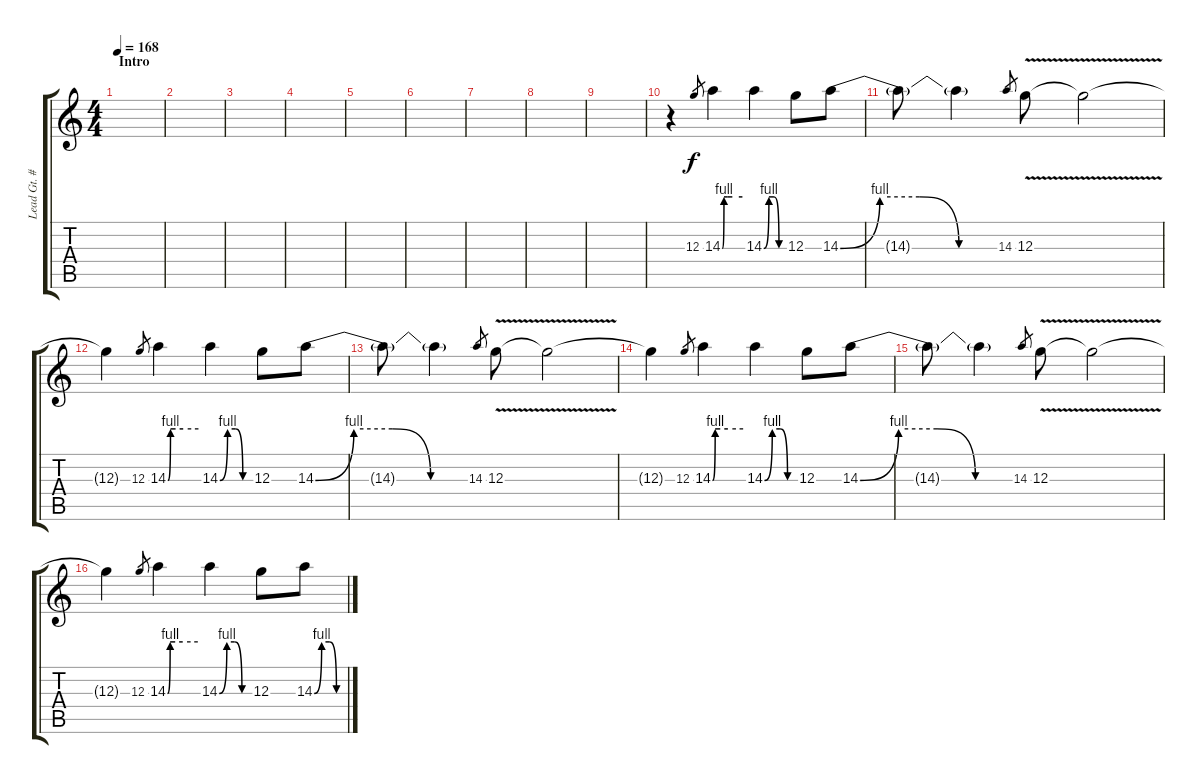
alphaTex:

\track ("Lead Gt. #2 -Strat (Brent Muscat)" "Lead Gt. #") {instrument distortionguitar}
\staff {score tabs}
\tuning (E4 B3 G3 D3 A2 E2) {hide}
\ts (4 4)
\section ("" "Intro")
\tempo 168
\clef g2
\ks c
|
|
|
|
|
|
|
|
|
r.4 12.3.8{gr} 14.3{be (custom 0 0 5 4 15 4 30 4 60 4)}.4 14.3{be (custom 0 0 15 4 30 4 45 0 60 0)}.4 12.3.8 14.3{be (custom 0 0 15 4 30 4 45 0 60 0)}.8 |
14.3{t}.8 14.3{t}.4 14.3.8{gr} 12.3{v}.8 12.3{t}.2 |
12.3{t}.4 12.3.8{gr} 14.3{be (custom 0 0 5 4 15 4 30 4 60 4)}.4 14.3{be (custom 0 0 15 4 30 4 45 0 60 0)}.4 12.3.8 14.3{be (custom 0 0 15 4 30 4 45 0 60 0)}.8 |
14.3{t}.8 14.3{t}.4 14.3.8{gr} 12.3{v}.8 12.3{t}.2 |
12.3{t}.4 12.3.8{gr} 14.3{be (custom 0 0 5 4 15 4 30 4 60 4)}.4 14.3{be (custom 0 0 15 4 30 4 45 0 60 0)}.4 12.3.8 14.3{be (custom 0 0 15 4 30 4 45 0 60 0)}.8 |
14.3{t}.8 14.3{t}.4 14.3.8{gr} 12.3{v}.8 12.3{t}.2 |
12.3{t}.4 12.3.8{gr} 14.3{be (custom 0 0 5 4 15 4 30 4 60 4)}.4 14.3{be (custom 0 0 15 4 30 4 45 0 60 0)}.4 12.3.8 14.3{be (custom 0 0 15 4 30 4 45 0 60 0)}.8
